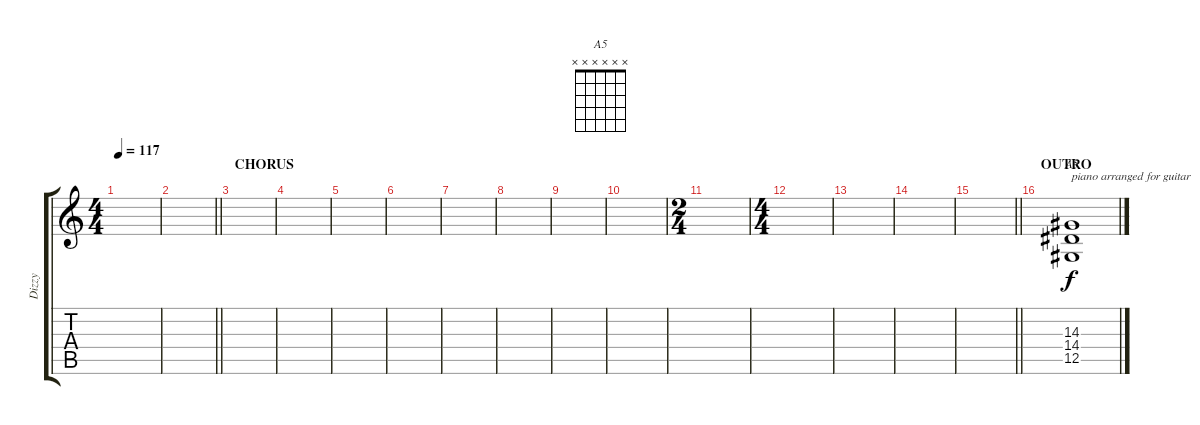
\track ("Dizzy" "Dizzy") {instrument acousticgrandpiano}
\staff {score tabs}
\tuning (Eb4 Bb3 Gb3 Db3 Ab2 Eb2) {hide}
\chord ("A5" x x x x x x)
\ts (4 4)
\tempo 117
\clef g2
\ks c
|
\barLineRight lightlight
|
\section ("" "CHORUS")
|
|
|
|
|
|
|
|
\ts (2 4)
|
\ts (4 4)
|
|
|
\barLineRight lightlight
|
\section ("" "OUTRO")
(14.3 14.4 12.5).1{ch "A5" txt "piano arranged for guitar"}
